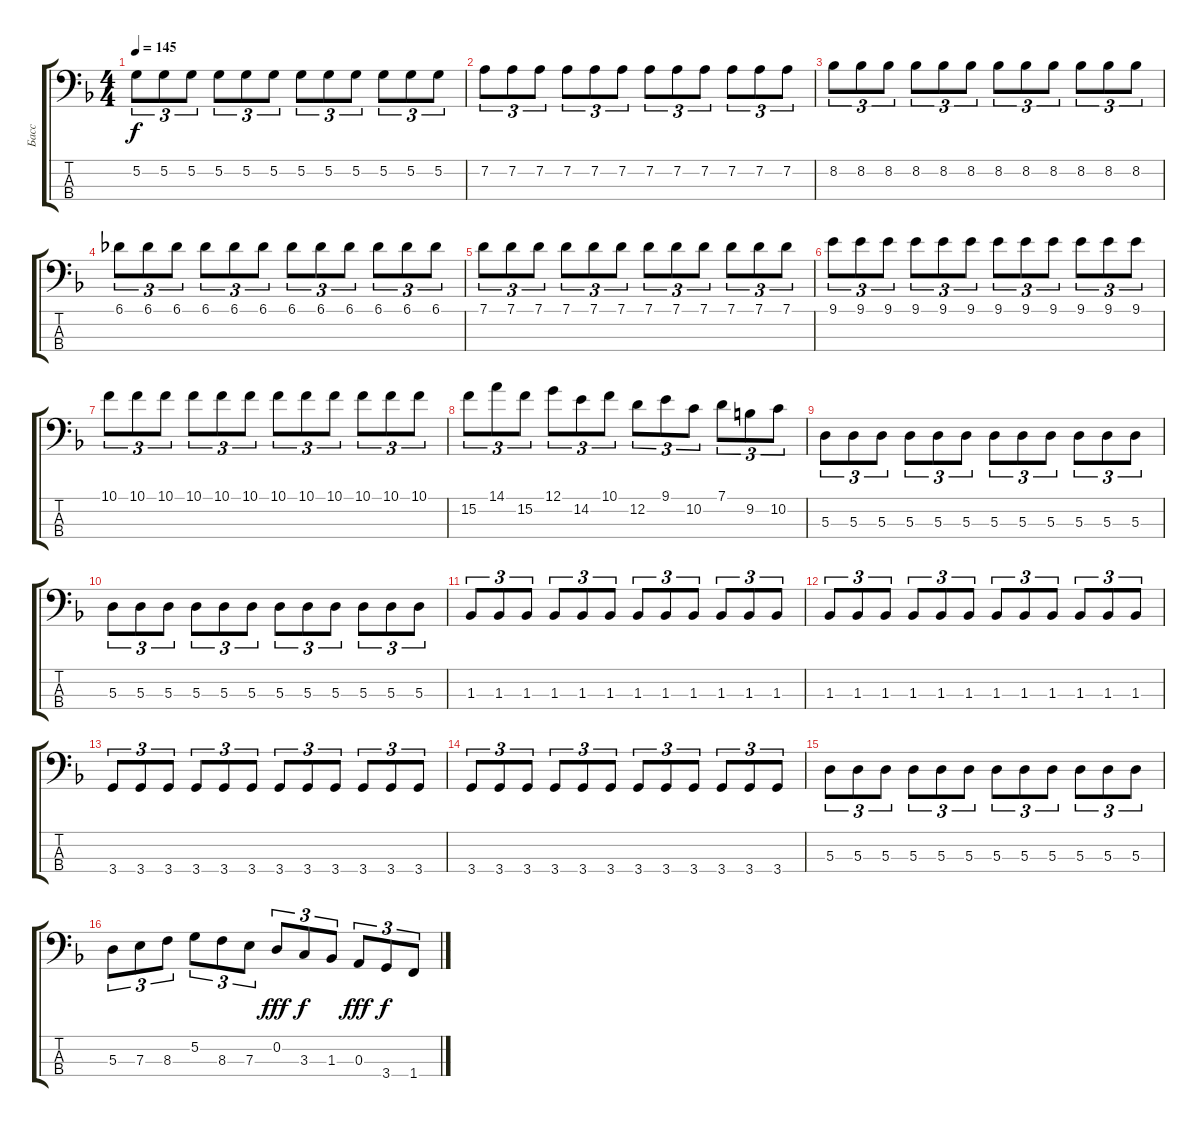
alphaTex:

\track ("Басс" "Басс") {instrument electricbassfinger}
\staff {score tabs}
\tuning (G2 D2 A1 E1) {hide}
\ts (4 4)
\tempo 145
\clef f4
\ks dminor
5.2.8{tu (3 2) dy f} 5.2.8{tu (3 2)} 5.2.8{tu (3 2)} 5.2.8{tu (3 2)} 5.2.8{tu (3 2)} 5.2.8{tu (3 2)} 5.2.8{tu (3 2)} 5.2.8{tu (3 2)} 5.2.8{tu (3 2)} 5.2.8{tu (3 2)} 5.2.8{tu (3 2)} 5.2.8{tu (3 2)} |
7.2.8{tu (3 2)} 7.2.8{tu (3 2)} 7.2.8{tu (3 2)} 7.2.8{tu (3 2)} 7.2.8{tu (3 2)} 7.2.8{tu (3 2)} 7.2.8{tu (3 2)} 7.2.8{tu (3 2)} 7.2.8{tu (3 2)} 7.2.8{tu (3 2)} 7.2.8{tu (3 2)} 7.2.8{tu (3 2)} |
8.2.8{tu (3 2)} 8.2.8{tu (3 2)} 8.2.8{tu (3 2)} 8.2.8{tu (3 2)} 8.2.8{tu (3 2)} 8.2.8{tu (3 2)} 8.2.8{tu (3 2)} 8.2.8{tu (3 2)} 8.2.8{tu (3 2)} 8.2.8{tu (3 2)} 8.2.8{tu (3 2)} 8.2.8{tu (3 2)} |
6.1.8{tu (3 2)} 6.1.8{tu (3 2)} 6.1.8{tu (3 2)} 6.1.8{tu (3 2)} 6.1.8{tu (3 2)} 6.1.8{tu (3 2)} 6.1.8{tu (3 2)} 6.1.8{tu (3 2)} 6.1.8{tu (3 2)} 6.1.8{tu (3 2)} 6.1.8{tu (3 2)} 6.1.8{tu (3 2)} |
7.1.8{tu (3 2)} 7.1.8{tu (3 2)} 7.1.8{tu (3 2)} 7.1.8{tu (3 2)} 7.1.8{tu (3 2)} 7.1.8{tu (3 2)} 7.1.8{tu (3 2)} 7.1.8{tu (3 2)} 7.1.8{tu (3 2)} 7.1.8{tu (3 2)} 7.1.8{tu (3 2)} 7.1.8{tu (3 2)} |
9.1.8{tu (3 2)} 9.1.8{tu (3 2)} 9.1.8{tu (3 2)} 9.1.8{tu (3 2)} 9.1.8{tu (3 2)} 9.1.8{tu (3 2)} 9.1.8{tu (3 2)} 9.1.8{tu (3 2)} 9.1.8{tu (3 2)} 9.1.8{tu (3 2)} 9.1.8{tu (3 2)} 9.1.8{tu (3 2)} |
10.1.8{tu (3 2)} 10.1.8{tu (3 2)} 10.1.8{tu (3 2)} 10.1.8{tu (3 2)} 10.1.8{tu (3 2)} 10.1.8{tu (3 2)} 10.1.8{tu (3 2)} 10.1.8{tu (3 2)} 10.1.8{tu (3 2)} 10.1.8{tu (3 2)} 10.1.8{tu (3 2)} 10.1.8{tu (3 2)} |
15.2.8{tu (3 2)} 14.1.8{tu (3 2)} 15.2.8{tu (3 2)} 12.1.8{tu (3 2)} 14.2.8{tu (3 2)} 10.1.8{tu (3 2)} 12.2.8{tu (3 2)} 9.1.8{tu (3 2)} 10.2.8{tu (3 2)} 7.1.8{tu (3 2)} 9.2.8{tu (3 2)} 10.2.8{tu (3 2)} |
5.3.8{tu (3 2)} 5.3.8{tu (3 2)} 5.3.8{tu (3 2)} 5.3.8{tu (3 2)} 5.3.8{tu (3 2)} 5.3.8{tu (3 2)} 5.3.8{tu (3 2)} 5.3.8{tu (3 2)} 5.3.8{tu (3 2)} 5.3.8{tu (3 2)} 5.3.8{tu (3 2)} 5.3.8{tu (3 2)} |
5.3.8{tu (3 2)} 5.3.8{tu (3 2)} 5.3.8{tu (3 2)} 5.3.8{tu (3 2)} 5.3.8{tu (3 2)} 5.3.8{tu (3 2)} 5.3.8{tu (3 2)} 5.3.8{tu (3 2)} 5.3.8{tu (3 2)} 5.3.8{tu (3 2)} 5.3.8{tu (3 2)} 5.3.8{tu (3 2)} |
1.3.8{tu (3 2)} 1.3.8{tu (3 2)} 1.3.8{tu (3 2)} 1.3.8{tu (3 2)} 1.3.8{tu (3 2)} 1.3.8{tu (3 2)} 1.3.8{tu (3 2)} 1.3.8{tu (3 2)} 1.3.8{tu (3 2)} 1.3.8{tu (3 2)} 1.3.8{tu (3 2)} 1.3.8{tu (3 2)} |
1.3.8{tu (3 2)} 1.3.8{tu (3 2)} 1.3.8{tu (3 2)} 1.3.8{tu (3 2)} 1.3.8{tu (3 2)} 1.3.8{tu (3 2)} 1.3.8{tu (3 2)} 1.3.8{tu (3 2)} 1.3.8{tu (3 2)} 1.3.8{tu (3 2)} 1.3.8{tu (3 2)} 1.3.8{tu (3 2)} |
3.4.8{tu (3 2)} 3.4.8{tu (3 2)} 3.4.8{tu (3 2)} 3.4.8{tu (3 2)} 3.4.8{tu (3 2)} 3.4.8{tu (3 2)} 3.4.8{tu (3 2)} 3.4.8{tu (3 2)} 3.4.8{tu (3 2)} 3.4.8{tu (3 2)} 3.4.8{tu (3 2)} 3.4.8{tu (3 2)} |
3.4.8{tu (3 2)} 3.4.8{tu (3 2)} 3.4.8{tu (3 2)} 3.4.8{tu (3 2)} 3.4.8{tu (3 2)} 3.4.8{tu (3 2)} 3.4.8{tu (3 2)} 3.4.8{tu (3 2)} 3.4.8{tu (3 2)} 3.4.8{tu (3 2)} 3.4.8{tu (3 2)} 3.4.8{tu (3 2)} |
5.3.8{tu (3 2)} 5.3.8{tu (3 2)} 5.3.8{tu (3 2)} 5.3.8{tu (3 2)} 5.3.8{tu (3 2)} 5.3.8{tu (3 2)} 5.3.8{tu (3 2)} 5.3.8{tu (3 2)} 5.3.8{tu (3 2)} 5.3.8{tu (3 2)} 5.3.8{tu (3 2)} 5.3.8{tu (3 2)} |
5.3.8{tu (3 2)} 7.3.8{tu (3 2)} 8.3.8{tu (3 2)} 5.2.8{tu (3 2)} 8.3.8{tu (3 2)} 7.3.8{tu (3 2)} 0.2.8{tu (3 2) dy fff} 3.3.8{tu (3 2) dy f} 1.3.8{tu (3 2)} 0.3.8{tu (3 2) dy fff} 3.4.8{tu (3 2) dy f} 1.4.8{tu (3 2)}
